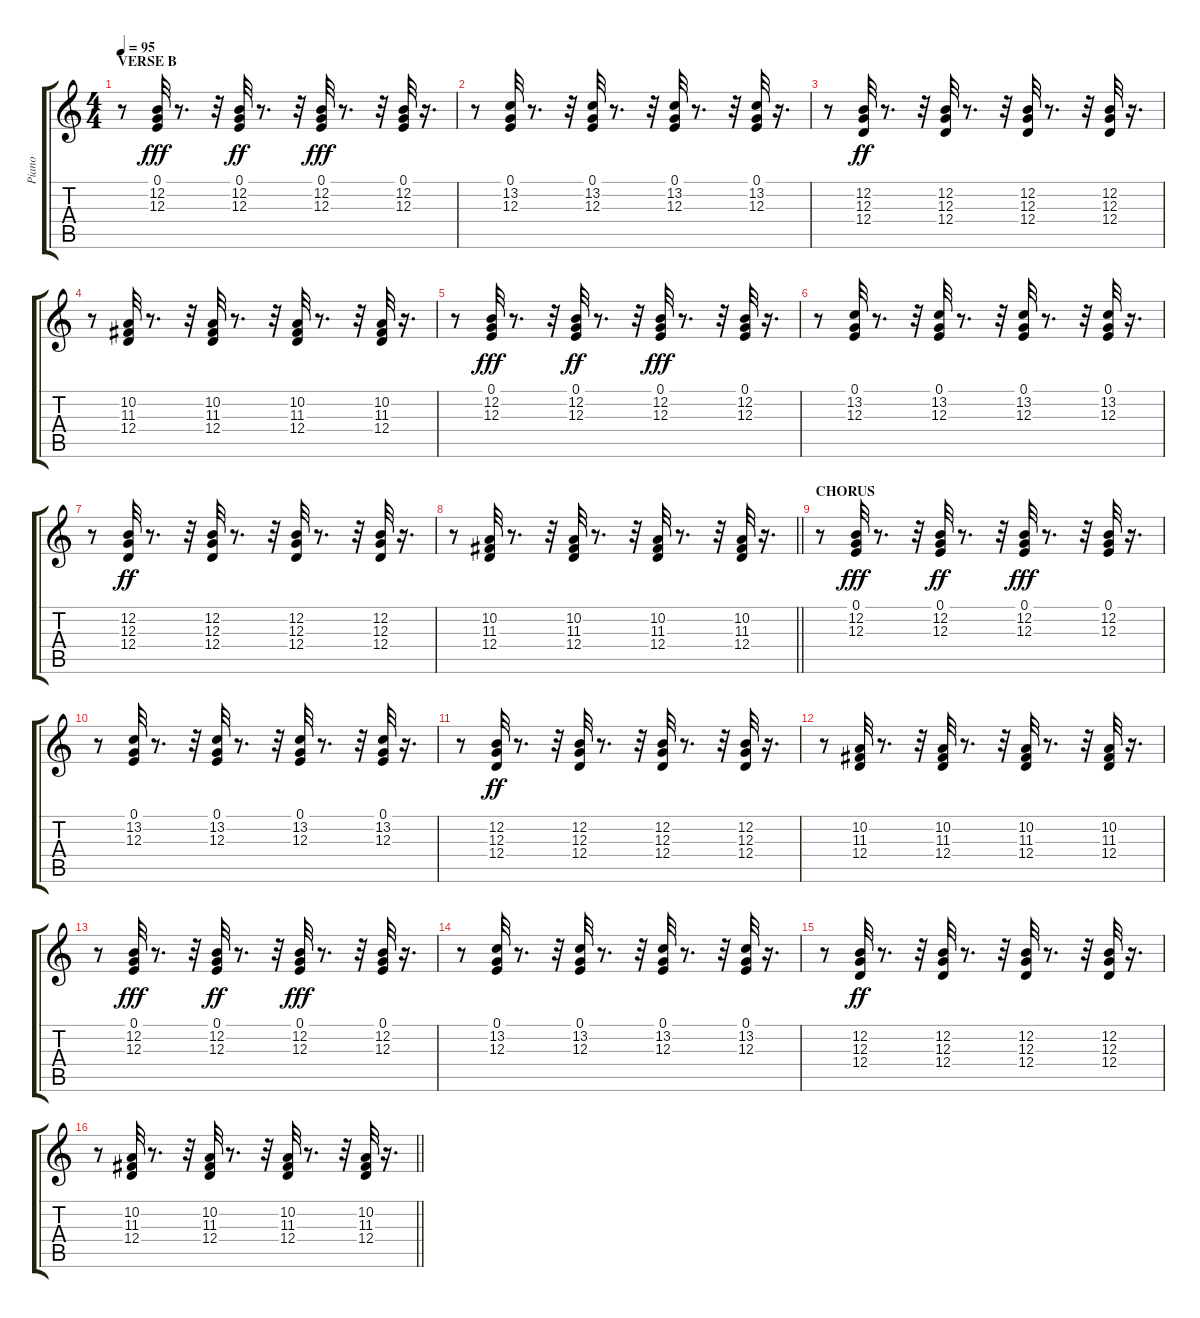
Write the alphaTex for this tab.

\track ("Piano" "Piano") {instrument brightacousticpiano}
\staff {score tabs}
\tuning (E4 B3 G3 D3 A2 E2) {hide}
\ts (4 4)
\section ("" "VERSE B")
\tempo 95
\clef g2
\ks c
r.8{dy ff} (0.1 12.2 12.3).32{dy fff} r.8{d} r.32 (0.1 12.2 12.3).32{dy ff} r.8{d} r.32 (0.1 12.2 12.3).32{dy fff} r.8{d} r.32 (0.1 12.2 12.3).32 r.16{d} |
r.8 (0.1 13.2 12.3).32 r.8{d} r.32 (0.1 13.2 12.3).32 r.8{d} r.32 (0.1 13.2 12.3).32 r.8{d} r.32 (0.1 13.2 12.3).32 r.16{d} |
r.8 (12.2 12.3 12.4).32{dy ff} r.8{d} r.32 (12.2 12.3 12.4).32 r.8{d} r.32 (12.2 12.3 12.4).32 r.8{d} r.32 (12.2 12.3 12.4).32 r.16{d} |
r.8 (10.2 11.3 12.4).32 r.8{d} r.32 (10.2 11.3 12.4).32 r.8{d} r.32 (10.2 11.3 12.4).32 r.8{d} r.32 (10.2 11.3 12.4).32 r.16{d} |
r.8 (0.1 12.2 12.3).32{dy fff} r.8{d} r.32 (0.1 12.2 12.3).32{dy ff} r.8{d} r.32 (0.1 12.2 12.3).32{dy fff} r.8{d} r.32 (0.1 12.2 12.3).32 r.16{d} |
r.8 (0.1 13.2 12.3).32 r.8{d} r.32 (0.1 13.2 12.3).32 r.8{d} r.32 (0.1 13.2 12.3).32 r.8{d} r.32 (0.1 13.2 12.3).32 r.16{d} |
r.8 (12.2 12.3 12.4).32{dy ff} r.8{d} r.32 (12.2 12.3 12.4).32 r.8{d} r.32 (12.2 12.3 12.4).32 r.8{d} r.32 (12.2 12.3 12.4).32 r.16{d} |
\barLineRight lightlight
r.8 (10.2 11.3 12.4).32 r.8{d} r.32 (10.2 11.3 12.4).32 r.8{d} r.32 (10.2 11.3 12.4).32 r.8{d} r.32 (10.2 11.3 12.4).32 r.16{d} |
\section ("" "CHORUS")
r.8 (0.1 12.2 12.3).32{dy fff} r.8{d} r.32 (0.1 12.2 12.3).32{dy ff} r.8{d} r.32 (0.1 12.2 12.3).32{dy fff} r.8{d} r.32 (0.1 12.2 12.3).32 r.16{d} |
r.8 (0.1 13.2 12.3).32 r.8{d} r.32 (0.1 13.2 12.3).32 r.8{d} r.32 (0.1 13.2 12.3).32 r.8{d} r.32 (0.1 13.2 12.3).32 r.16{d} |
r.8 (12.2 12.3 12.4).32{dy ff} r.8{d} r.32 (12.2 12.3 12.4).32 r.8{d} r.32 (12.2 12.3 12.4).32 r.8{d} r.32 (12.2 12.3 12.4).32 r.16{d} |
r.8 (10.2 11.3 12.4).32 r.8{d} r.32 (10.2 11.3 12.4).32 r.8{d} r.32 (10.2 11.3 12.4).32 r.8{d} r.32 (10.2 11.3 12.4).32 r.16{d} |
r.8 (0.1 12.2 12.3).32{dy fff} r.8{d} r.32 (0.1 12.2 12.3).32{dy ff} r.8{d} r.32 (0.1 12.2 12.3).32{dy fff} r.8{d} r.32 (0.1 12.2 12.3).32 r.16{d} |
r.8 (0.1 13.2 12.3).32 r.8{d} r.32 (0.1 13.2 12.3).32 r.8{d} r.32 (0.1 13.2 12.3).32 r.8{d} r.32 (0.1 13.2 12.3).32 r.16{d} |
r.8 (12.2 12.3 12.4).32{dy ff} r.8{d} r.32 (12.2 12.3 12.4).32 r.8{d} r.32 (12.2 12.3 12.4).32 r.8{d} r.32 (12.2 12.3 12.4).32 r.16{d} |
\barLineRight lightlight
r.8 (10.2 11.3 12.4).32 r.8{d} r.32 (10.2 11.3 12.4).32 r.8{d} r.32 (10.2 11.3 12.4).32 r.8{d} r.32 (10.2 11.3 12.4).32 r.16{d}
